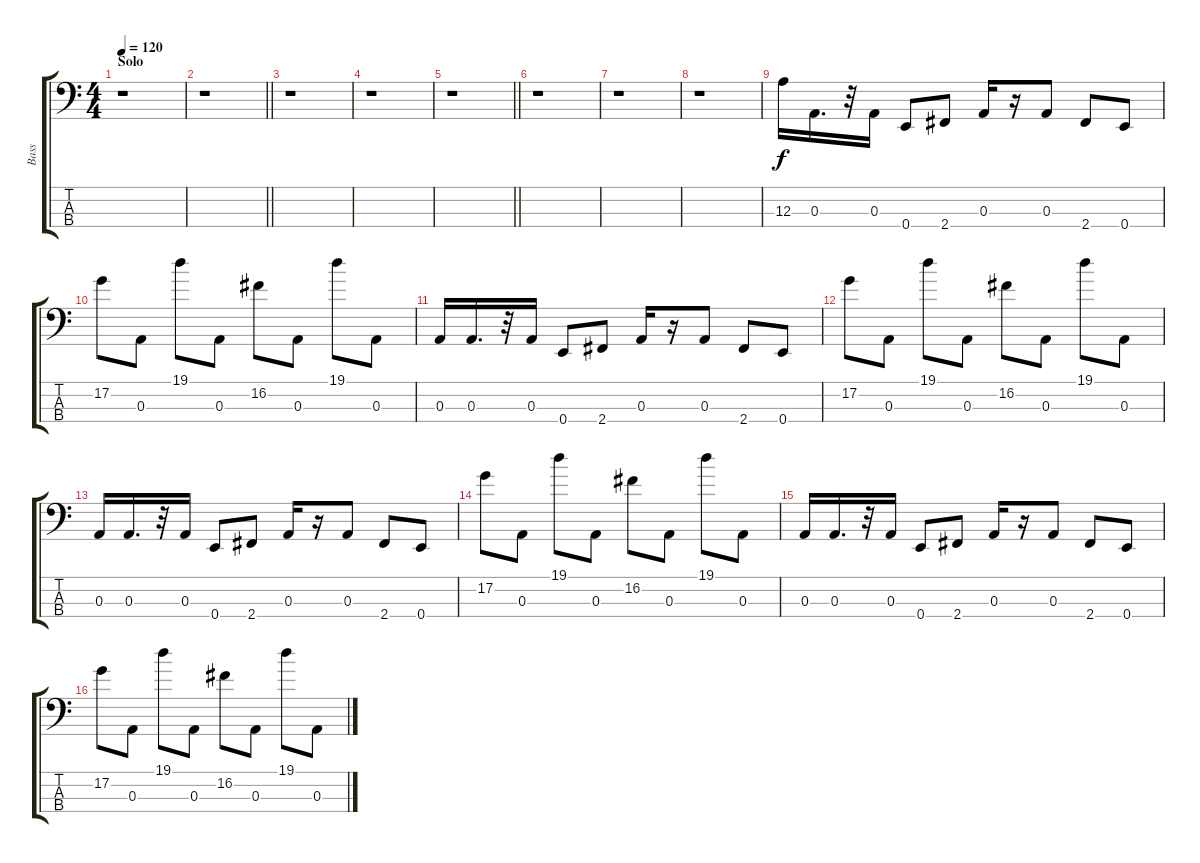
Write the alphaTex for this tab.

\track ("Bass" "Bass") {instrument electricbassfinger}
\staff {score tabs}
\tuning (G2 D2 A1 E1) {hide}
\ts (4 4)
\section ("" "Solo")
\tempo 120
\clef f4
\ks c
r.1{dy f} |
\barLineRight lightlight
r.1 |
r.1 |
r.1 |
\barLineRight lightlight
r.1 |
r.1 |
r.1 |
r.1 |
12.3.16 0.3.16{d} r.32 0.3.16 0.4.8 2.4.8 0.3.16 r.16 0.3.8 2.4.8 0.4.8 |
17.2.8 0.3.8 19.1.8 0.3.8 16.2.8 0.3.8 19.1.8 0.3.8 |
0.3.16 0.3.16{d} r.32 0.3.16 0.4.8 2.4.8 0.3.16 r.16 0.3.8 2.4.8 0.4.8 |
17.2.8 0.3.8 19.1.8 0.3.8 16.2.8 0.3.8 19.1.8 0.3.8 |
0.3.16 0.3.16{d} r.32 0.3.16 0.4.8 2.4.8 0.3.16 r.16 0.3.8 2.4.8 0.4.8 |
17.2.8 0.3.8 19.1.8 0.3.8 16.2.8 0.3.8 19.1.8 0.3.8 |
0.3.16 0.3.16{d} r.32 0.3.16 0.4.8 2.4.8 0.3.16 r.16 0.3.8 2.4.8 0.4.8 |
17.2.8 0.3.8 19.1.8 0.3.8 16.2.8 0.3.8 19.1.8 0.3.8
